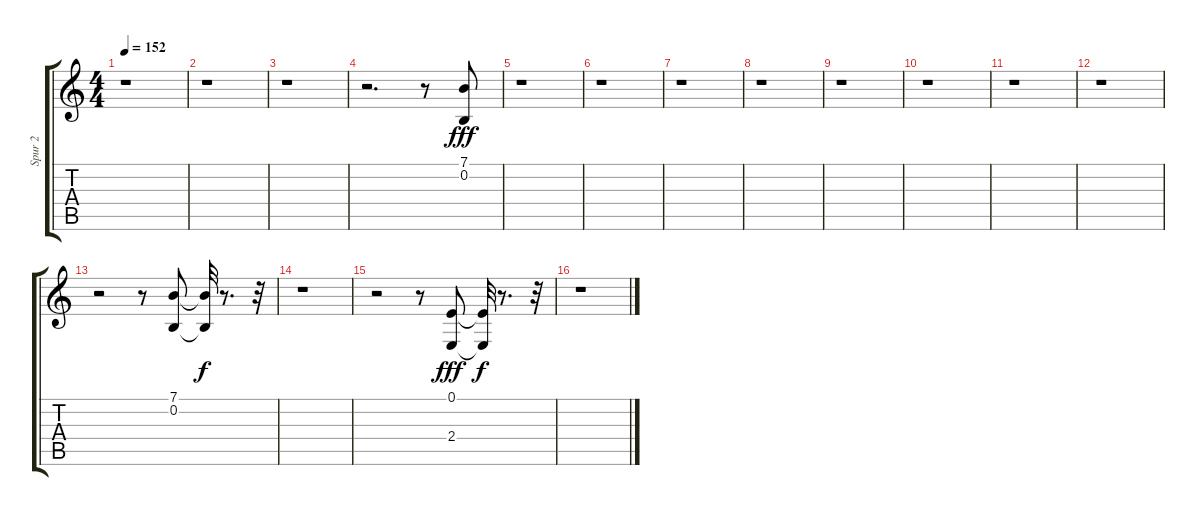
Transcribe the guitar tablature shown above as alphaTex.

\track ("Spur 2" "Spur 2") {instrument lead2sawtooth}
\staff {score tabs}
\tuning (E4 B3 G3 D3 A2 E2) {hide}
\ts (4 4)
\tempo 152
\clef g2
\ks c
r.1{dy fff} |
r.1 |
r.1 |
r.2{d} r.8 (7.1 0.2).8 |
r.1 |
r.1 |
r.1 |
r.1 |
r.1 |
r.1 |
r.1 |
r.1 |
r.2 r.8 (7.1 0.2).8 (7.1{t} 0.2{t}).32{dy f} r.8{d} r.32 |
r.1 |
r.2 r.8 (0.1 2.4).8{dy fff} (0.1{t} 2.4{t}).32{dy f} r.8{d} r.32 |
r.1
